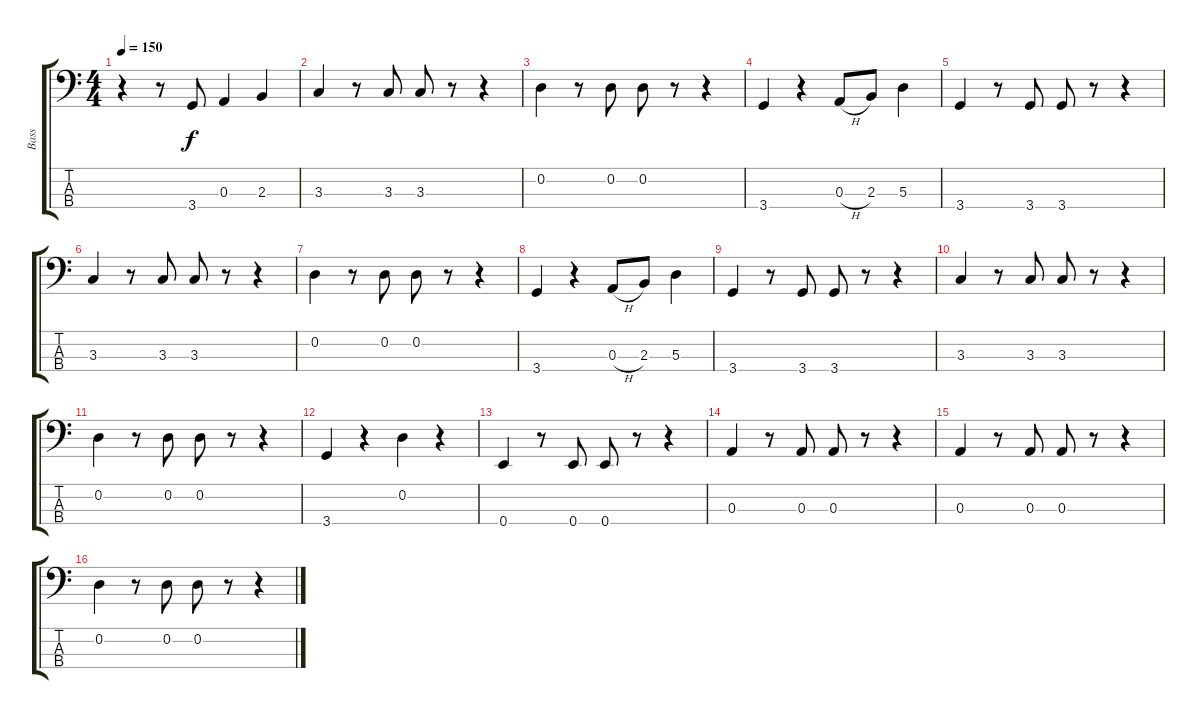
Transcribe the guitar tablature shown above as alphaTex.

\track ("Bass" "Bass") {instrument electricbassfinger}
\staff {score tabs}
\tuning (G2 D2 A1 E1) {hide}
\ts (4 4)
\tempo 150
\clef f4
\ks c
r.4{dy f} r.8 3.4.8 0.3.4 2.3.4 |
3.3.4 r.8 3.3.8 3.3.8 r.8 r.4 |
0.2.4 r.8 0.2.8 0.2.8 r.8 r.4 |
3.4.4 r.4 0.3{h}.8 2.3.8 5.3.4 |
3.4.4 r.8 3.4.8 3.4.8 r.8 r.4 |
3.3.4 r.8 3.3.8 3.3.8 r.8 r.4 |
0.2.4 r.8 0.2.8 0.2.8 r.8 r.4 |
3.4.4 r.4 0.3{h}.8 2.3.8 5.3.4 |
3.4.4 r.8 3.4.8 3.4.8 r.8 r.4 |
3.3.4 r.8 3.3.8 3.3.8 r.8 r.4 |
0.2.4 r.8 0.2.8 0.2.8 r.8 r.4 |
3.4.4 r.4 0.2.4 r.4 |
0.4.4 r.8 0.4.8 0.4.8 r.8 r.4 |
0.3.4 r.8 0.3.8 0.3.8 r.8 r.4 |
0.3.4 r.8 0.3.8 0.3.8 r.8 r.4 |
0.2.4 r.8 0.2.8 0.2.8 r.8 r.4
